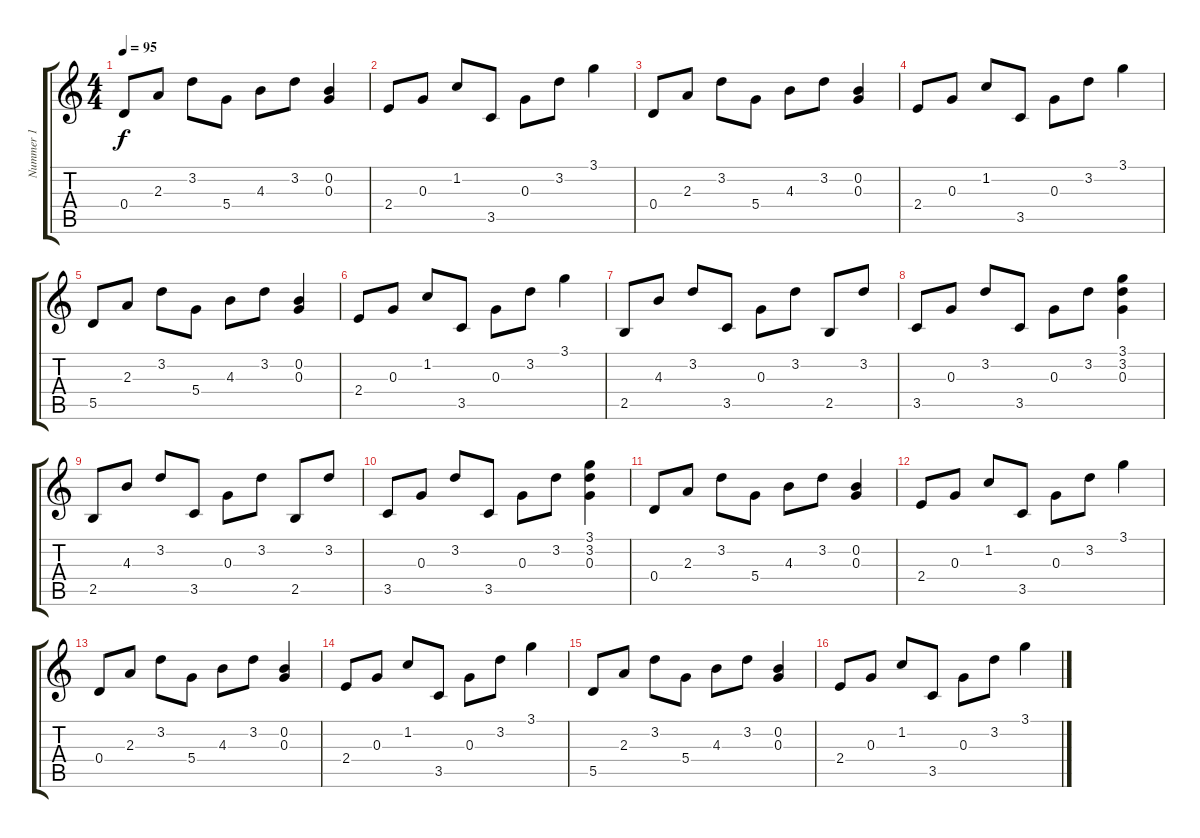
\track ("Nummer 1" "Nummer 1") {instrument electricguitarclean}
\staff {score tabs}
\tuning (E4 B3 G3 D3 A2 E2) {hide}
\ts (4 4)
\tempo 95
\clef g2
\ks c
0.4.8{dy f} 2.3.8 3.2.8 5.4.8 4.3.8 3.2.8 (0.2 0.3).4 |
2.4.8 0.3.8 1.2.8 3.5.8 0.3.8 3.2.8 3.1.4 |
0.4.8 2.3.8 3.2.8 5.4.8 4.3.8 3.2.8 (0.2 0.3).4 |
2.4.8 0.3.8 1.2.8 3.5.8 0.3.8 3.2.8 3.1.4 |
5.5.8 2.3.8 3.2.8 5.4.8 4.3.8 3.2.8 (0.2 0.3).4 |
2.4.8 0.3.8 1.2.8 3.5.8 0.3.8 3.2.8 3.1.4 |
2.5.8 4.3.8 3.2.8 3.5.8 0.3.8 3.2.8 2.5.8 3.2.8 |
3.5.8 0.3.8 3.2.8 3.5.8 0.3.8 3.2.8 (3.1 3.2 0.3).4 |
2.5.8 4.3.8 3.2.8 3.5.8 0.3.8 3.2.8 2.5.8 3.2.8 |
3.5.8 0.3.8 3.2.8 3.5.8 0.3.8 3.2.8 (3.1 3.2 0.3).4 |
0.4.8 2.3.8 3.2.8 5.4.8 4.3.8 3.2.8 (0.2 0.3).4 |
2.4.8 0.3.8 1.2.8 3.5.8 0.3.8 3.2.8 3.1.4 |
0.4.8 2.3.8 3.2.8 5.4.8 4.3.8 3.2.8 (0.2 0.3).4 |
2.4.8 0.3.8 1.2.8 3.5.8 0.3.8 3.2.8 3.1.4 |
5.5.8 2.3.8 3.2.8 5.4.8 4.3.8 3.2.8 (0.2 0.3).4 |
2.4.8 0.3.8 1.2.8 3.5.8 0.3.8 3.2.8 3.1.4
